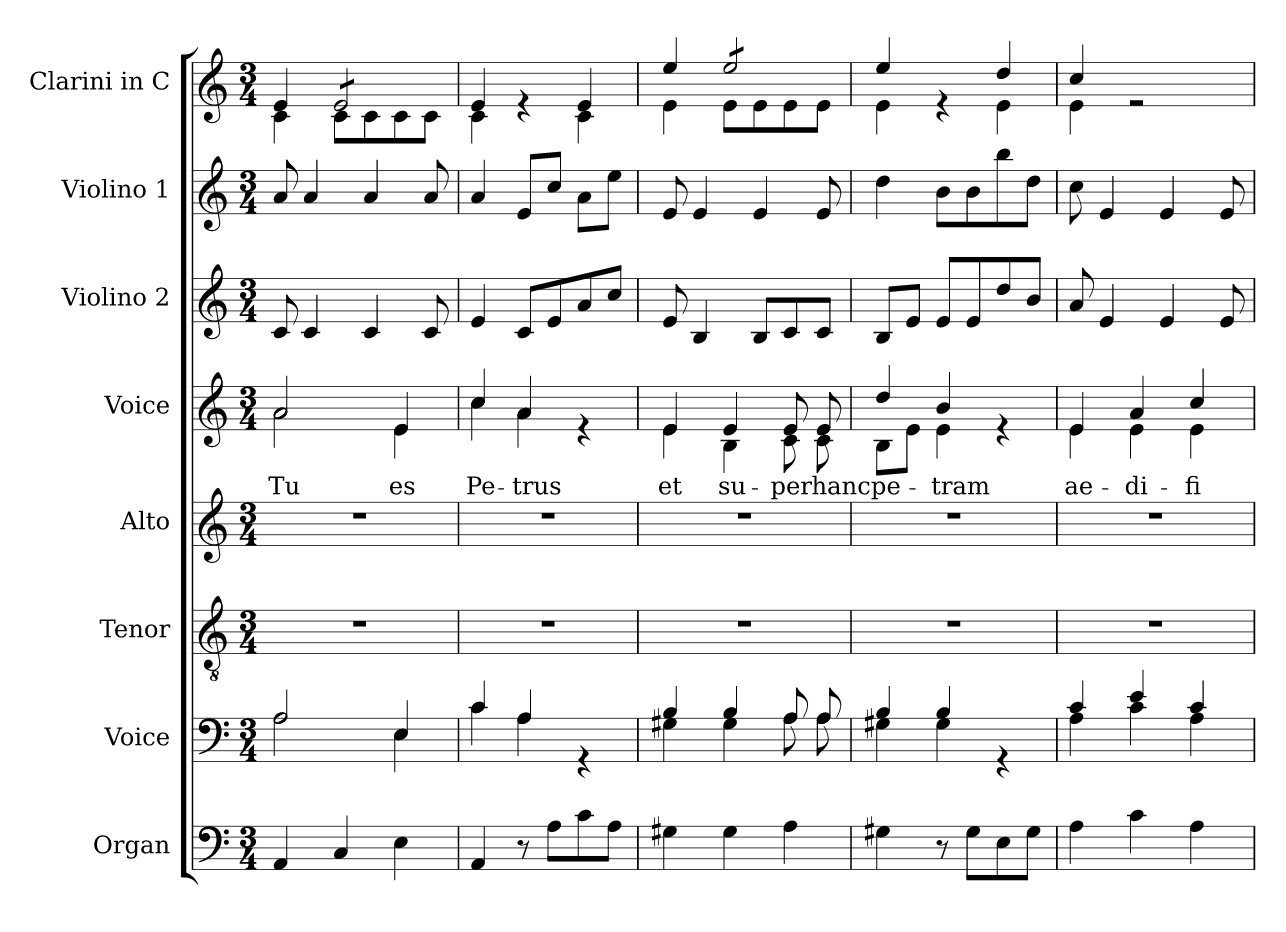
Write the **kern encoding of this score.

**kern	**kern	**kern	**kern	**kern	**text	**kern	**kern	**kern
*part8	*part7	*part6	*part5	*part4	*part4	*part3	*part2	*part1
*staff8	*staff7	*staff6	*staff5	*staff4	*staff4	*staff3	*staff2	*staff1
*I"Organ	*I"Voice	*I"Tenor	*I"Alto	*I"Voice	*	*I"Violino 2	*I"Violino 1	*I"Clarini in C
*	*	*	*I'A	*	*	*I'Vln	*I'Vln	*
*clefF4	*clefF4	*clefGv2	*clefG2	*clefG2	*	*clefG2	*clefG2	*clefG2
*k[]	*k[]	*k[]	*k[]	*k[]	*	*k[]	*k[]	*k[]
*M3/4	*M3/4	*M3/4	*M3/4	*M3/4	*	*M3/4	*M3/4	*M3/4
*MM90	*MM90	*MM90	*MM90	*MM90	*	*MM90	*MM90	*MM90
=1	=1	=1	=1	=1	=1	=1	=1	=1
*	*^	*	*	*	*	*	*	*
!	!	!	!	!	!	!	!	!	!LO:TX:a:B:t=[
!	!	!	!	!	!	!	!	!	!LO:TX:a:B:t=] Andante
!	!	!	!	!	!	!LO:LY:b	!	!	!
*	*	*	*	*	*^	*	*	*	*^
4AA/	2A/	2A\	2.r	2.r	2a/	2a\	Tu	8c/	8a/	4e/	4c\
.	.	.	.	.	.	.	.	4c/	4a/	.	.
*	*	*	*	*	*	*	*	*	*	*tremolo	*
4C/	.	.	.	.	.	.	.	.	.	8e/L	8c\L
.	.	.	.	.	.	.	.	4c/	4a/	8e/	8c\
!	!	!	!	!	!	!	!LO:LY:b	!	!	!	!
4E\	4E/	4E\	.	.	4e/	4e\	es	.	.	8e/	8c\
.	.	.	.	.	.	.	.	8c/	8a/	8e/J	8c\J
*	*	*	*	*	*	*	*	*	*	*Xtremolo	*
=2	=2	=2	=2	=2	=2	=2	=2	=2	=2	=2	=2
!	!	!	!	!	!	!	!LO:LY:b	!	!	!	!
4AA/	4c/	4c\	2.r	2.r	4cc/	4cc\	Pe-	4e/	4a/	4e/	4c\
!	!	!	!	!	!	!	!LO:LY:b	!	!	!	!
8r	4A/	4A\	.	.	4a/	4a\	-trus	8c/L	8e/L	4re	4ryy
8A\L	.	.	.	.	.	.	.	8e/	8cc/J	.	.
8c\	4rGG	4ryy	.	.	4re	4ryy	.	8a/	8a\L	4e/	4c\
8A\J	.	.	.	.	.	.	.	8cc/J	8ee\J	.	.
=3	=3	=3	=3	=3	=3	=3	=3	=3	=3	=3	=3
!	!	!	!	!	!	!	!LO:LY:b	!	!	!	!
4G#X\	4B/	4G#X\	2.r	2.r	4e/	4e\	et	8e/	8e/	4ee/	4e\
.	.	.	.	.	.	.	.	4B/	4e/	.	.
!	!	!	!	!	!	!	!LO:LY:b	!	!	!	!
*	*	*	*	*	*	*	*	*	*	*tremolo	*
4G#\	4B/	4G#\	.	.	4e/	4B\	su-	.	.	8ee/L	8e\L
.	.	.	.	.	.	.	.	8B/L	4e/	8ee/	8e\
!	!	!	!	!	!	!	!LO:LY:b	!	!	!	!
4A\	8A/	8A\	.	.	8e/	8c\	-per	8c/	.	8ee/	8e\
!	!	!	!	!	!	!	!LO:LY:b	!	!	!	!
.	8A/	8A\	.	.	8e/	8c\	hanc	8c/J	8e/	8ee/J	8e\J
*	*	*	*	*	*	*	*	*	*	*Xtremolo	*
=4	=4	=4	=4	=4	=4	=4	=4	=4	=4	=4	=4
!	!	!	!	!	!	!	!LO:LY:b	!	!	!	!
4G#X\	4B/	4G#X\	2.r	2.r	4dd/	8B\L	pe-	8B/L	4dd\	4ee/	4e\
.	.	.	.	.	.	8e\J	.	8e/J	.	.	.
!	!	!	!	!	!	!	!LO:LY:b	!	!	!	!
8r	4B/	4G#\	.	.	4b/	4e\	-tram	8e/L	8b\L	4re	4ryy
8G#\L	.	.	.	.	.	.	.	8e/	8b\	.	.
8E\	4rGG	4ryy	.	.	4re	4ryy	.	8dd/	8bb\	4dd/	4e\
8G#\J	.	.	.	.	.	.	.	8b/J	8dd\J	.	.
=5	=5	=5	=5	=5	=5	=5	=5	=5	=5	=5	=5
!	!	!	!	!	!	!	!LO:LY:b	!	!	!	!
4A\	4c/	4A\	2.r	2.r	4e/	4e\	ae-	8a/	8cc\	4cc/	4e\
.	.	.	.	.	.	.	.	4e/	4e/	.	.
!	!	!	!	!	!	!	!LO:LY:b	!	!	!	!
4c\	4e/	4c\	.	.	4a/	4e\	-di-	.	.	2re	2ryy
.	.	.	.	.	.	.	.	4e/	4e/	.	.
!	!	!	!	!	!	!	!LO:LY:b	!	!	!	!
4A\	4c/	4A\	.	.	4cc/	4e\	-fi-	.	.	.	.
.	.	.	.	.	.	.	.	8e/	8e/	.	.
*	*v	*v	*	*	*v	*v	*	*	*	*v	*v
=	=	=	=	=	=	=	=	=
*-	*-	*-	*-	*-	*-	*-	*-	*-
